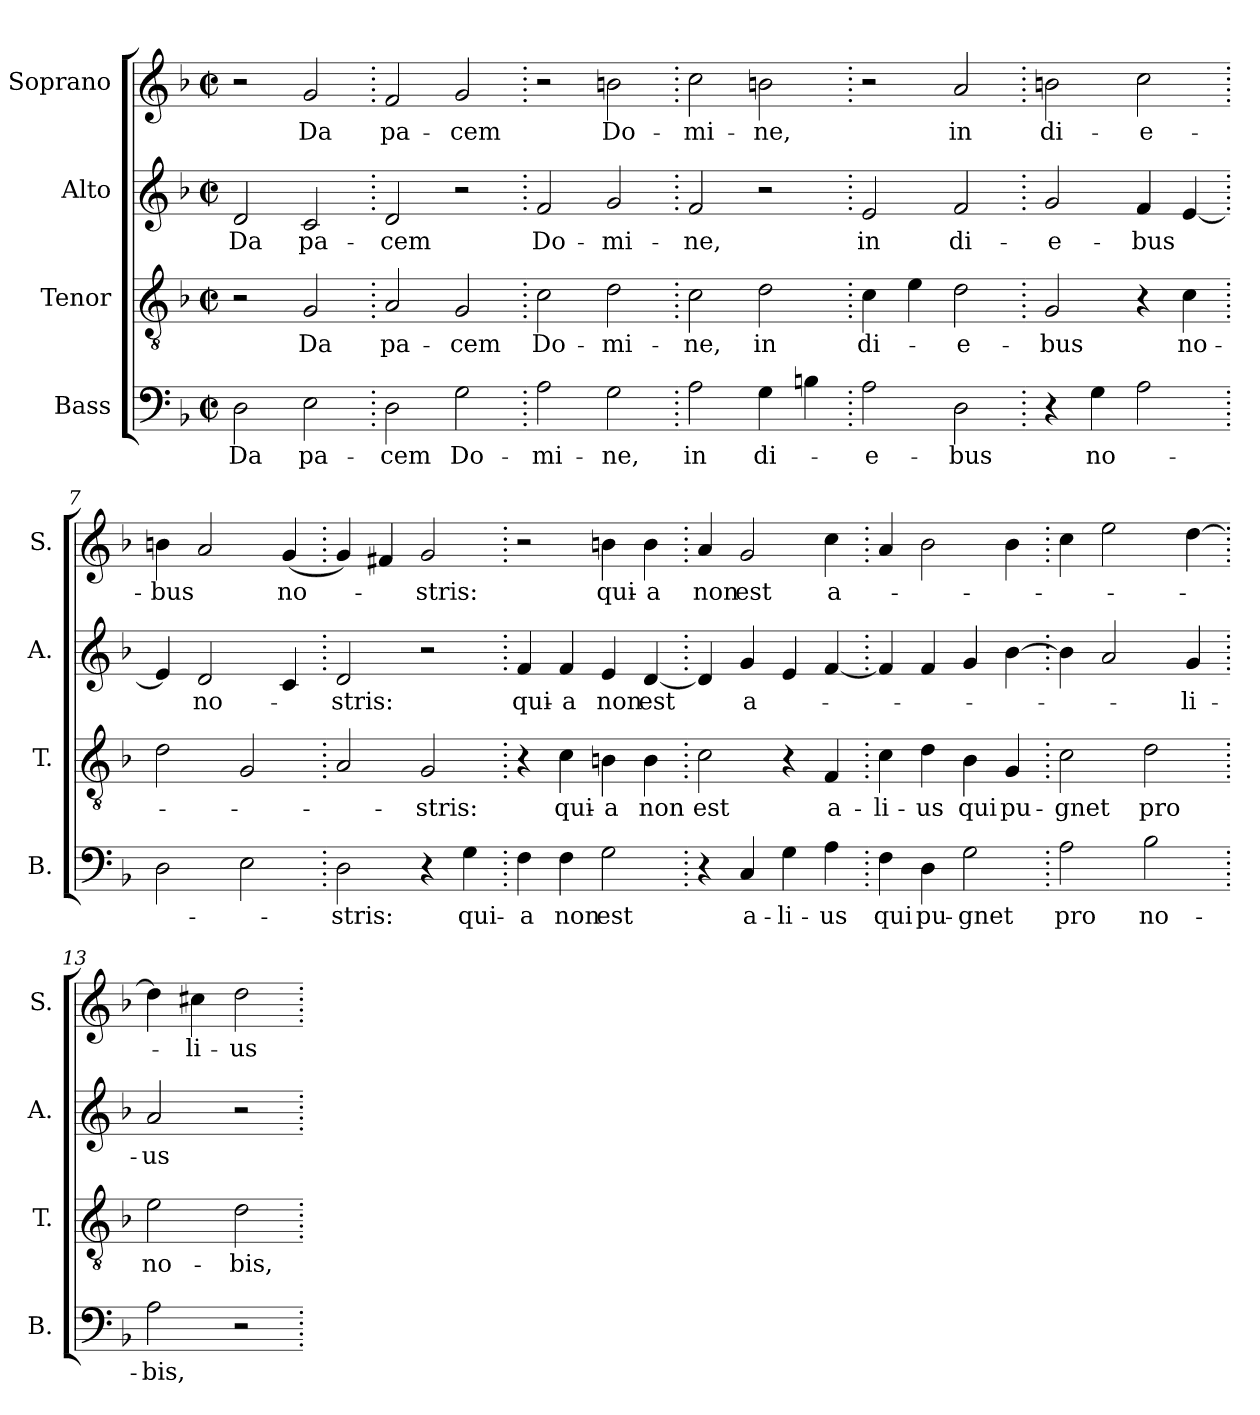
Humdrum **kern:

**kern	**text	**kern	**text	**kern	**text	**kern	**text
*part4	*part4	*part3	*part3	*part2	*part2	*part1	*part1
*staff4	*staff4	*staff3	*staff3	*staff2	*staff2	*staff1	*staff1
*I"Bass	*	*I"Tenor	*	*I"Alto	*	*I"Soprano	*
*I'B.	*	*I'T.	*	*I'A.	*	*I'S.	*
*clefF4	*	*clefGv2	*	*clefG2	*	*clefG2	*
*k[b-]	*	*k[b-]	*	*k[b-]	*	*k[b-]	*
*M2/2	*	*M2/2	*	*M2/2	*	*M2/2	*
*met(c|)	*	*met(c|)	*	*met(c|)	*	*met(c|)	*
*MM120	*	*MM120	*	*MM120	*	*MM120	*
=1	=1	=1	=1	=1	=1	=1	=1
!	!LO:LY:b	!	!	!	!LO:LY:b	!	!
2D\	Da	2r	.	2d/	Da	2r	.
!	!LO:LY:b	!	!LO:LY:b	!	!LO:LY:b	!	!LO:LY:b
2E\	pa-	2G/	Da	2c/	pa-	2g/	Da
=2.	=2.	=2.	=2.	=2.	=2.	=2.	=2.
!	!LO:LY:b	!	!LO:LY:b	!	!LO:LY:b	!	!LO:LY:b
2D\	-cem	2A/	pa-	2d/	-cem	2f/	pa-
!	!LO:LY:b	!	!LO:LY:b	!	!	!	!LO:LY:b
2G\	Do-	2G/	-cem	2r	.	2g/	-cem
=3.	=3.	=3.	=3.	=3.	=3.	=3.	=3.
!	!LO:LY:b	!	!LO:LY:b	!	!LO:LY:b	!	!
2A\	-mi-	2c\	Do-	2f/	Do-	2r	.
!	!LO:LY:b	!	!LO:LY:b	!	!LO:LY:b	!	!LO:LY:b
2G\	-ne,	2d\	-mi-	2g/	-mi-	2bn\	Do-
=4.	=4.	=4.	=4.	=4.	=4.	=4.	=4.
!	!LO:LY:b	!	!LO:LY:b	!	!LO:LY:b	!	!LO:LY:b
2A\	in	2c\	-ne,	2f/	-ne,	2cc\	-mi-
!	!LO:LY:b	!	!LO:LY:b	!	!	!	!LO:LY:b
4G\	di-	2d\	in	2r	.	2bn\	-ne,
4Bn\	.	.	.	.	.	.	.
=5.	=5.	=5.	=5.	=5.	=5.	=5.	=5.
!	!LO:LY:b	!	!LO:LY:b	!	!LO:LY:b	!	!
2A\	-e-	4c\	di-	2e/	in	2r	.
.	.	4e\	.	.	.	.	.
!	!LO:LY:b	!	!LO:LY:b	!	!LO:LY:b	!	!LO:LY:b
2D\	-bus	2d\	-e-	2f/	di-	2a/	in
=6.	=6.	=6.	=6.	=6.	=6.	=6.	=6.
!	!	!	!LO:LY:b	!	!LO:LY:b	!	!LO:LY:b
4r	.	2G/	-bus	2g/	-e-	2bn\	di-
!	!LO:LY:b	!	!	!	!	!	!
4G\	no-	.	.	.	.	.	.
!	!	!	!	!	!LO:LY:b	!	!LO:LY:b
2A\	.	4r	.	4f/	-bus	2cc\	-e-
!	!	!	!LO:LY:b	!	!	!	!
.	.	4c\	no-	[4e/	.	.	.
=7.	=7.	=7.	=7.	=7.	=7.	=7.	=7.
!	!	!	!	!	!	!	!LO:LY:b
2D\	.	2d\	.	4e/]	.	4bn\	-bus
!	!	!	!	!	!LO:LY:b	!	!
.	.	.	.	2d/	no-	2a/	.
2E\	.	2G/	.	.	.	.	.
!	!	!	!	!	!	!	!LO:LY:b
.	.	.	.	4c/	.	(<4g/	no-
!!LO:LB:g=z
=8.	=8.	=8.	=8.	=8.	=8.	=8.	=8.
!	!LO:LY:b	!	!	!	!LO:LY:b	!	!
2D\	stris:	2A/	.	2d/	-stris:	4g/)	.
.	.	.	.	.	.	4f#X/	.
!	!	!	!LO:LY:b	!	!	!	!LO:LY:b
4r	.	2G/	-stris:	2r	.	2g/	-stris:
!	!LO:LY:b	!	!	!	!	!	!
4G\	qui-	.	.	.	.	.	.
=9.	=9.	=9.	=9.	=9.	=9.	=9.	=9.
!	!LO:LY:b	!	!	!	!LO:LY:b	!	!
4F\	-a	4r	.	4f/	qui-	2r	.
!	!LO:LY:b	!	!LO:LY:b	!	!LO:LY:b	!	!
4F\	non	4c\	qui-	4f/	-a	.	.
!	!LO:LY:b	!	!LO:LY:b	!	!LO:LY:b	!	!LO:LY:b
2G\	est	4Bn\	-a	4e/	non	4bn\	qui-
!	!	!	!LO:LY:b	!	!LO:LY:b	!	!LO:LY:b
.	.	4B\	non	[4d/	est	4b\	-a
=10.	=10.	=10.	=10.	=10.	=10.	=10.	=10.
!	!	!	!LO:LY:b	!	!	!	!LO:LY:b
4r	.	2c\	est	4d/]	.	4a/	non
!	!LO:LY:b	!	!	!	!LO:LY:b	!	!LO:LY:b
4C/	a-	.	.	4g/	a-	2g/	est
!	!LO:LY:b	!	!	!	!	!	!
4G\	-li-	4r	.	4e/	.	.	.
!	!LO:LY:b	!	!LO:LY:b	!	!	!	!LO:LY:b
4A\	-us	4F/	a-	[4f/	.	4cc\	a-
=11.	=11.	=11.	=11.	=11.	=11.	=11.	=11.
!	!LO:LY:b	!	!LO:LY:b	!	!	!	!
4F\	qui	4c\	-li-	4f/]	.	4a/	.
!	!LO:LY:b	!	!LO:LY:b	!	!	!	!
4D\	pu-	4d\	-us	4f/	.	2b-\	.
!	!LO:LY:b	!	!LO:LY:b	!	!	!	!
2G\	-gnet	4B-\	qui	4g/	.	.	.
!	!	!	!LO:LY:b	!	!	!	!
.	.	4G/	pu-	[4b-\	.	4b-\	.
=12.	=12.	=12.	=12.	=12.	=12.	=12.	=12.
!	!LO:LY:b	!	!LO:LY:b	!	!	!	!
2A\	pro	2c\	-gnet	4b-\]	.	4cc\	.
.	.	.	.	2a/	.	2ee\	.
!	!LO:LY:b	!	!LO:LY:b	!	!	!	!
2B-\	no-	2d\	pro	.	.	.	.
!	!	!	!	!	!LO:LY:b	!	!
.	.	.	.	4g/	-li-	[4dd\	.
=13.	=13.	=13.	=13.	=13.	=13.	=13.	=13.
!	!LO:LY:b	!	!LO:LY:b	!	!LO:LY:b	!	!
2A\	-bis,	2e\	no-	2a/	-us	4dd\]	.
!	!	!	!	!	!	!	!LO:LY:b
.	.	.	.	.	.	4cc#X\	-li-
!	!	!	!LO:LY:b	!	!	!	!LO:LY:b
2r	.	2d\	-bis,	2r	.	2dd\	-us
=.	=.	=.	=.	=.	=.	=.	=.
*-	*-	*-	*-	*-	*-	*-	*-
